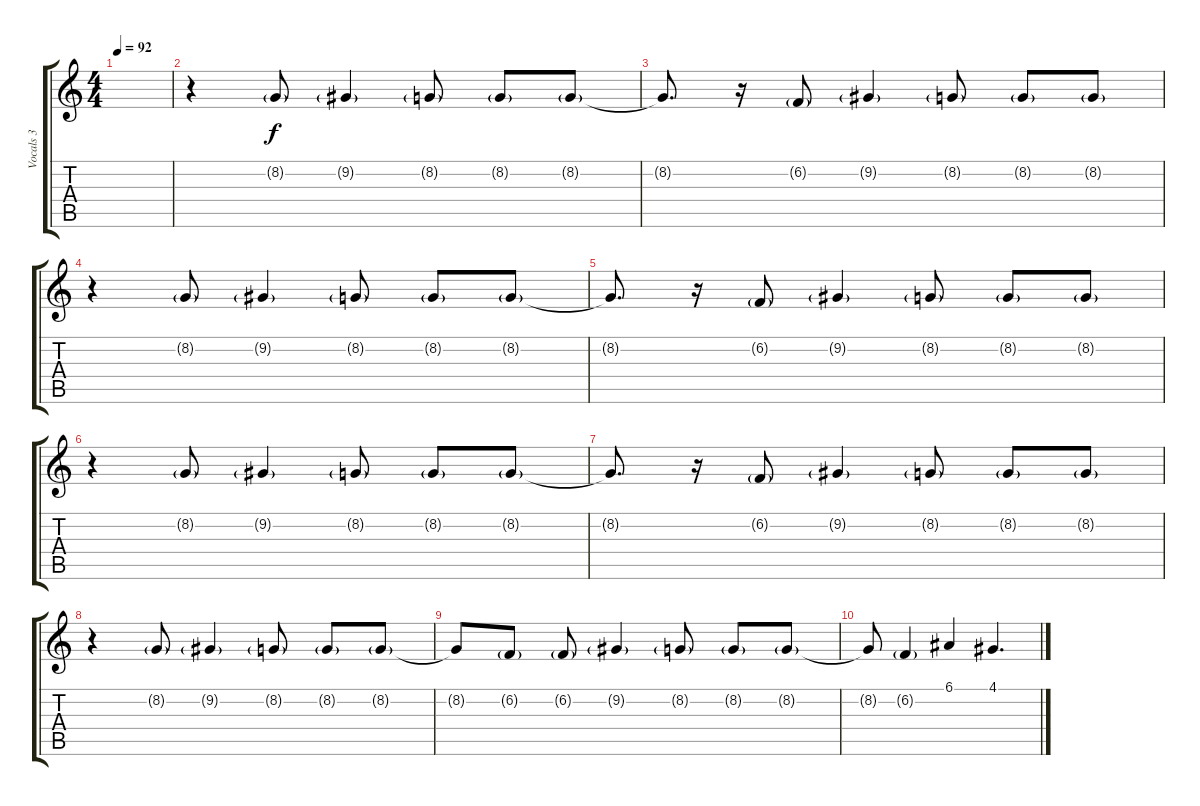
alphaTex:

\track ("Vocals 3" "Vocals 3") {instrument altosax}
\staff {score tabs}
\tuning (E4 B3 G3 D3 A2 E2) {hide}
\ts (4 4)
\tempo 92
\clef g2
\ks c
|
r.4 8.2{g}.8{dy f} 9.2{g}.4 8.2{g}.8 8.2{g}.8 8.2{g}.8 |
8.2{t}.8{d} r.16 6.2{g}.8 9.2{g}.4 8.2{g}.8 8.2{g}.8 8.2{g}.8 |
r.4 8.2{g}.8 9.2{g}.4 8.2{g}.8 8.2{g}.8 8.2{g}.8 |
8.2{t}.8{d} r.16 6.2{g}.8 9.2{g}.4 8.2{g}.8 8.2{g}.8 8.2{g}.8 |
r.4 8.2{g}.8 9.2{g}.4 8.2{g}.8 8.2{g}.8 8.2{g}.8 |
8.2{t}.8{d} r.16 6.2{g}.8 9.2{g}.4 8.2{g}.8 8.2{g}.8 8.2{g}.8 |
r.4 8.2{g}.8 9.2{g}.4 8.2{g}.8 8.2{g}.8 8.2{g}.8 |
8.2{t}.8 6.2{g}.8 6.2{g}.8 9.2{g}.4 8.2{g}.8 8.2{g}.8 8.2{g}.8 |
8.2{t}.8 6.2{g}.4 6.1.4 4.1.4{d}
